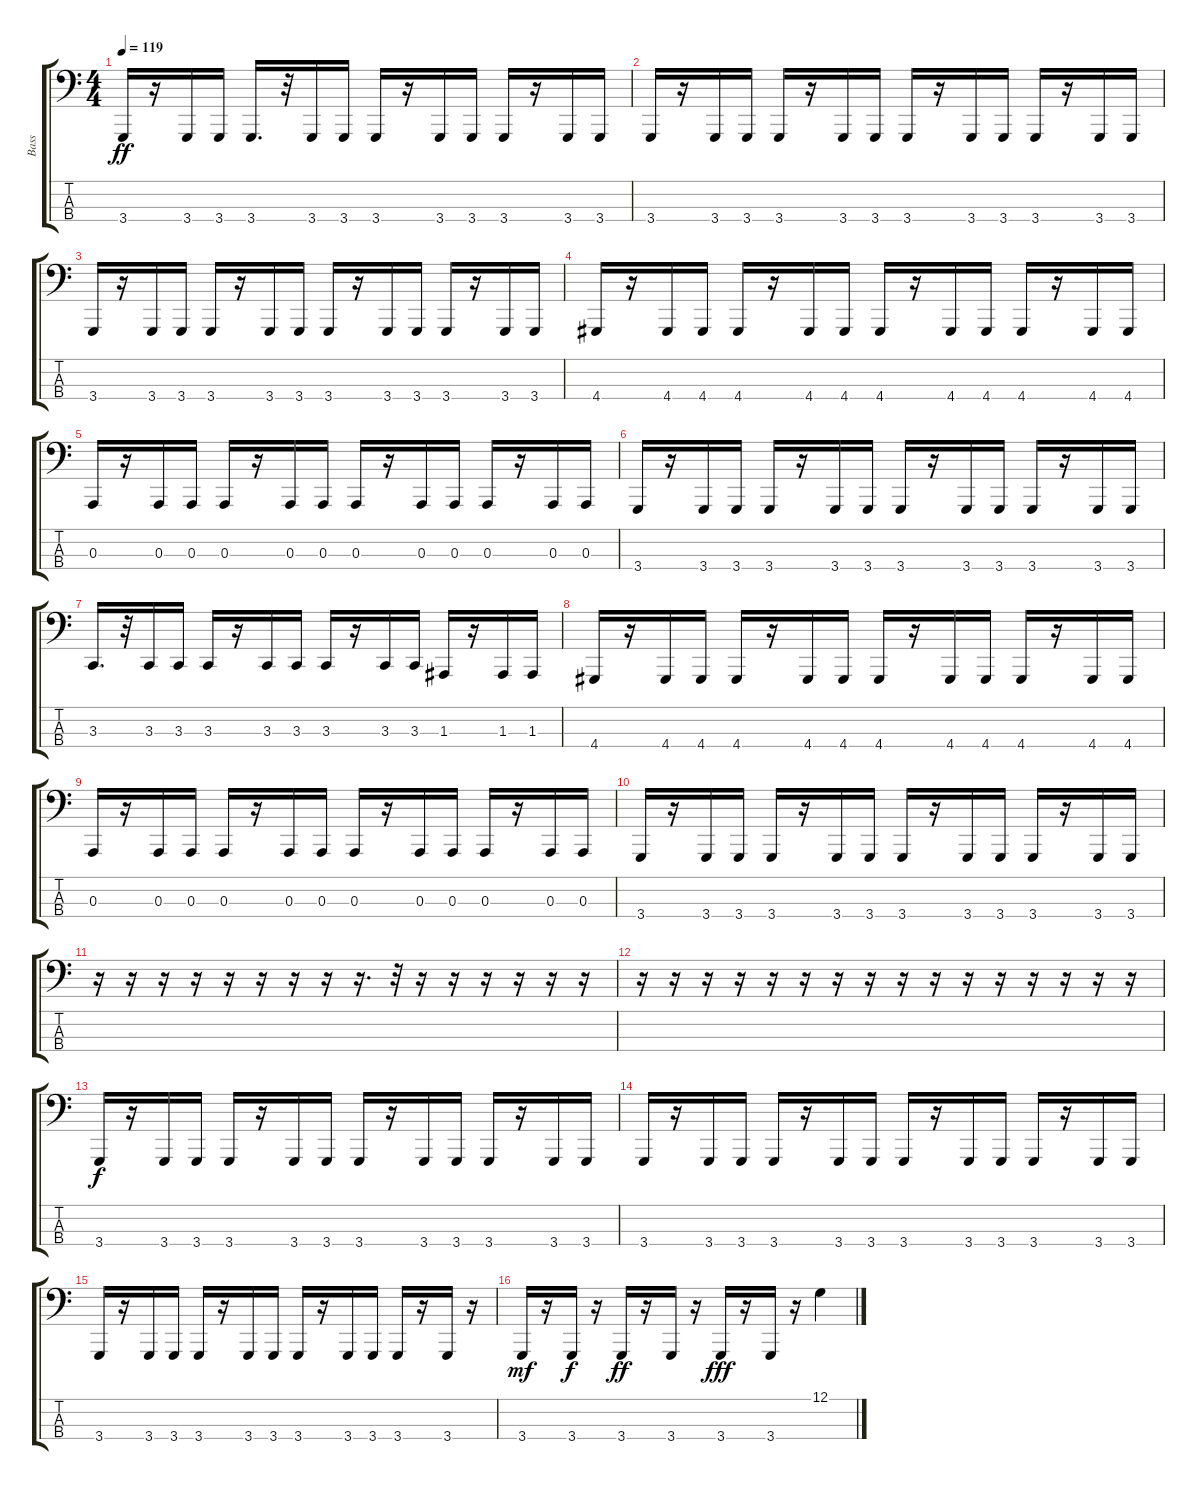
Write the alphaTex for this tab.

\track ("Bass                            " "Bass      ") {instrument fx4atmosphere}
\staff {score tabs}
\tuning (G2 D2 A1 E1) {hide}
\ts (4 4)
\tempo 119
\clef f4
\ks c
3.4.16{dy ff} r.16 3.4.16 3.4.16 3.4.16{d} r.32 3.4.16 3.4.16 3.4.16 r.16 3.4.16 3.4.16 3.4.16 r.16 3.4.16 3.4.16 |
3.4.16 r.16 3.4.16 3.4.16 3.4.16 r.16 3.4.16 3.4.16 3.4.16 r.16 3.4.16 3.4.16 3.4.16 r.16 3.4.16 3.4.16 |
3.4.16 r.16 3.4.16 3.4.16 3.4.16 r.16 3.4.16 3.4.16 3.4.16 r.16 3.4.16 3.4.16 3.4.16 r.16 3.4.16 3.4.16 |
4.4.16 r.16 4.4.16 4.4.16 4.4.16 r.16 4.4.16 4.4.16 4.4.16 r.16 4.4.16 4.4.16 4.4.16 r.16 4.4.16 4.4.16 |
0.3.16 r.16 0.3.16 0.3.16 0.3.16 r.16 0.3.16 0.3.16 0.3.16 r.16 0.3.16 0.3.16 0.3.16 r.16 0.3.16 0.3.16 |
3.4.16 r.16 3.4.16 3.4.16 3.4.16 r.16 3.4.16 3.4.16 3.4.16 r.16 3.4.16 3.4.16 3.4.16 r.16 3.4.16 3.4.16 |
3.3.16{d} r.32 3.3.16 3.3.16 3.3.16 r.16 3.3.16 3.3.16 3.3.16 r.16 3.3.16 3.3.16 1.3.16 r.16 1.3.16 1.3.16 |
4.4.16 r.16 4.4.16 4.4.16 4.4.16 r.16 4.4.16 4.4.16 4.4.16 r.16 4.4.16 4.4.16 4.4.16 r.16 4.4.16 4.4.16 |
0.3.16 r.16 0.3.16 0.3.16 0.3.16 r.16 0.3.16 0.3.16 0.3.16 r.16 0.3.16 0.3.16 0.3.16 r.16 0.3.16 0.3.16 |
3.4.16 r.16 3.4.16 3.4.16 3.4.16 r.16 3.4.16 3.4.16 3.4.16 r.16 3.4.16 3.4.16 3.4.16 r.16 3.4.16 3.4.16 |
r.16 r.16 r.16 r.16 r.16 r.16 r.16 r.16 r.16{d} r.32 r.16 r.16 r.16 r.16 r.16 r.16 |
r.16 r.16 r.16 r.16 r.16 r.16 r.16 r.16 r.16 r.16 r.16 r.16 r.16 r.16 r.16 r.16 |
3.4.16{dy f} r.16 3.4.16 3.4.16 3.4.16 r.16 3.4.16 3.4.16 3.4.16 r.16 3.4.16 3.4.16 3.4.16 r.16 3.4.16 3.4.16 |
3.4.16 r.16 3.4.16 3.4.16 3.4.16 r.16 3.4.16 3.4.16 3.4.16 r.16 3.4.16 3.4.16 3.4.16 r.16 3.4.16 3.4.16 |
3.4.16 r.16 3.4.16 3.4.16 3.4.16 r.16 3.4.16 3.4.16 3.4.16 r.16 3.4.16 3.4.16 3.4.16 r.16 3.4.16 r.16 |
3.4.16{dy mf} r.16 3.4.16{dy f} r.16 3.4.16{dy ff} r.16 3.4.16 r.16 3.4.16{dy fff} r.16 3.4.16 r.16 12.1.4
